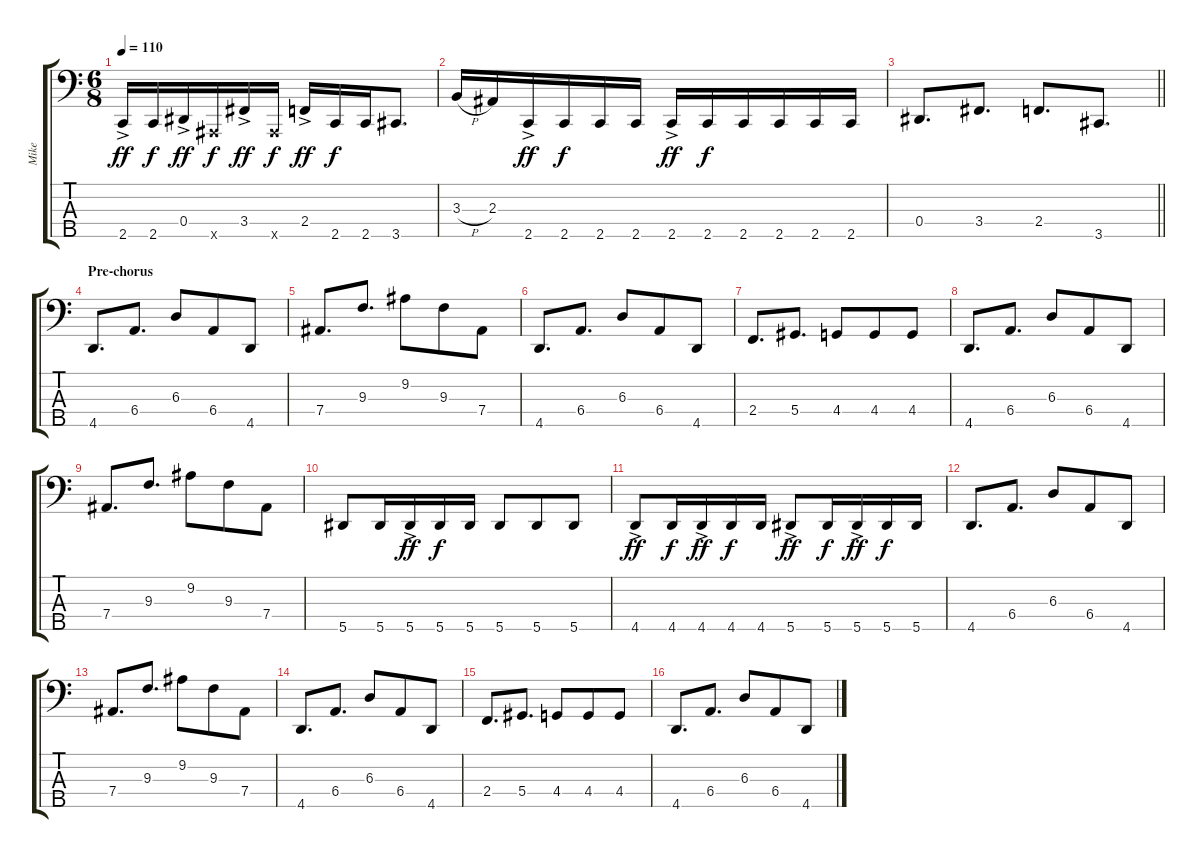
\track ("Mike" "Mike") {instrument acousticguitarsteel}
\staff {score tabs}
\tuning (Gb2 Db2 Ab1 Eb1 Bb0) {hide}
\ts (6 8)
\tempo 110
\clef f4
\ks c
2.5{ac}.16{dy ff} 2.5.16{dy f} 0.4{ac}.16{dy ff} 0.5{x}.16{dy f} 3.4{ac}.16{dy ff} 0.5{x}.16{dy f} 2.4{ac}.16{dy ff} 2.5.16{dy f} 2.5.16 3.5.8{d} |
3.3{h}.16 2.3.16 2.5{ac}.16{dy ff} 2.5.16{dy f} 2.5.16 2.5.16 2.5{ac}.16{dy ff} 2.5.16{dy f} 2.5.16 2.5.16 2.5.16 2.5.16 |
\barLineRight lightlight
0.4.8{d} 3.4.8{d} 2.4.8{d} 3.5.8{d} |
\section ("" "Pre-chorus")
4.5.8{d} 6.4.8{d} 6.3.8 6.4.8 4.5.8 |
7.4.8{d} 9.3.8{d} 9.2.8 9.3.8 7.4.8 |
4.5.8{d} 6.4.8{d} 6.3.8 6.4.8 4.5.8 |
2.4.8{d} 5.4.8{d} 4.4.8 4.4.8 4.4.8 |
4.5.8{d} 6.4.8{d} 6.3.8 6.4.8 4.5.8 |
7.4.8{d} 9.3.8{d} 9.2.8 9.3.8 7.4.8 |
5.5.8 5.5.16 5.5{ac}.16{dy ff} 5.5.16{dy f} 5.5.16 5.5.8 5.5.8 5.5.8 |
4.5{ac}.8{dy ff} 4.5.16{dy f} 4.5{ac}.16{dy ff} 4.5.16{dy f} 4.5.16 5.5{ac}.8{dy ff} 5.5.16{dy f} 5.5{ac}.16{dy ff} 5.5.16{dy f} 5.5.16 |
4.5.8{d} 6.4.8{d} 6.3.8 6.4.8 4.5.8 |
7.4.8{d} 9.3.8{d} 9.2.8 9.3.8 7.4.8 |
4.5.8{d} 6.4.8{d} 6.3.8 6.4.8 4.5.8 |
2.4.8{d} 5.4.8{d} 4.4.8 4.4.8 4.4.8 |
4.5.8{d} 6.4.8{d} 6.3.8 6.4.8 4.5.8
